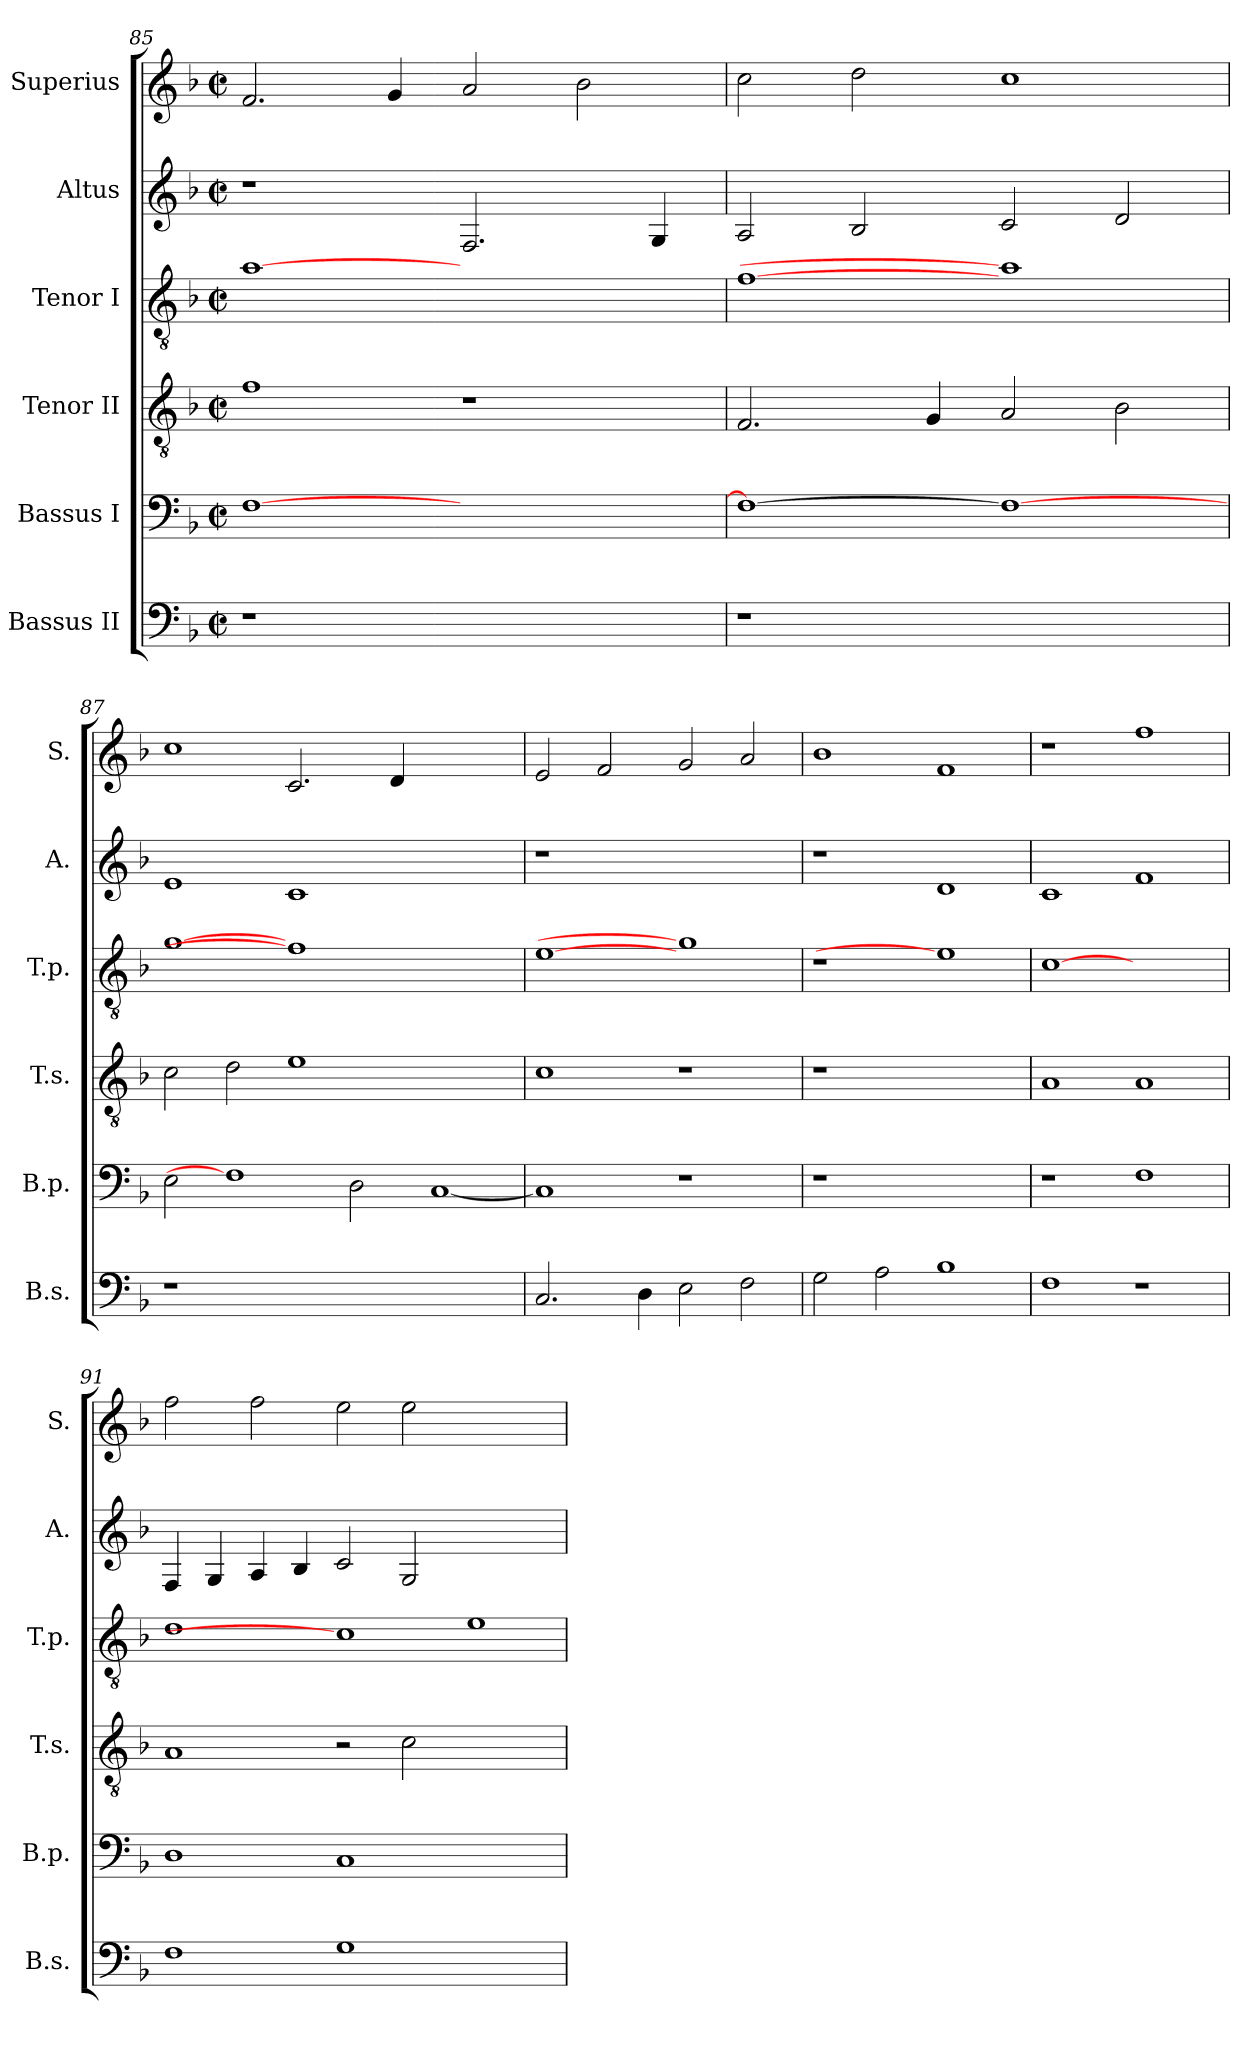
**kern	**kern	**kern	**kern	**kern	**kern
*part6	*part5	*part4	*part3	*part2	*part1
*staff6	*staff5	*staff4	*staff3	*staff2	*staff1
*I"Bassus II	*I"Bassus I	*I"Tenor II	*I"Tenor I	*I"Altus	*I"Superius
*I'B.s.	*I'B.p.	*I'T.s.	*I'T.p.	*I'A.	*I'S.
*clefF4	*clefF4	*clefGv2	*clefGv2	*clefG2	*clefG2
*	*	*ITrd7c12	*ITrd7c12	*	*
*k[b-]	*k[b-]	*k[b-]	*k[b-]	*k[b-]	*k[b-]
*F:	*F:	*F:	*F:	*F:	*F:
*M2/2	*M2/2	*M2/2	*M2/2	*M2/2	*M2/2
*met(c|)	*met(c|)	*met(c|)	*met(c|)	*met(c|)	*met(c|)
=85	=85	=85	=85	=85	=85
!LO:N:vis=1	!	!	!	!	!
1r	[>1Fi	1Fi	[1Ai	1r	2.fi/
.	.	.	.	.	4gi/
1ryy	1ryy	1r	1ryy	2.Fi/	2ai/
.	.	.	.	.	2b-i\
.	.	.	.	4Gi/	.
=86	=86	=86	=86	=86	=86
!LO:N:vis=1	!	!	!	!	!
1r	1Fi_>	2.FFi/	[1Fi	2Ai/	2cci\
.	.	.	.	2B-i/	2ddi\
.	.	4GGi/	.	.	.
1ryy	1Fi_	2AAi/	1Ai]	2ci/	1cci
.	.	2BB-i\	.	2di/	.
!!LO:LB:g=z
=87	=87	=87	=87	=87	=87
!LO:N:vis=1	!	!	!	!	!
1r	2Ei\	2Ci\	[1Gi	1ei	1cci
.	1Fi]	2Di\	.	.	.
0ryy	.	1Ei	1Fi]	1ci	2.ci/
.	2Di\	.	.	.	.
.	.	.	.	.	4di/
.	[<1Ci	1ryy	1ryy	1ryy	1ryy
=88	=88	=88	=88	=88	=88
!	!	!	!	!LO:N:vis=1	!
2.Ci/	1Ci]	1Ci	[1Ei	1r	2ei/
.	.	.	.	.	2fi/
4Di\	.	.	.	.	.
2Ei\	1r	1r	1Gi]	1ryy	2gi/
2Fi\	.	.	.	.	2ai/
=89	=89	=89	=89	=89	=89
!	!LO:N:vis=1	!LO:N:vis=1	!LO:N:vis=1	!	!
2Gi\	1r	1r	1r	1r	1b-i
2Ai\	.	.	.	.	.
1B-i	1ryy	1ryy	1Ei]	1di	1fi
=90	=90	=90	=90	=90	=90
1Fi	1r	1AAi	[1Ci	1ci	1r
1r	1Fi	1AAi	1ryy	1fi	1ffi
=91	=91	=91	=91	=91	=91
1Fi	1Di	1AAi	1Di	4Fi/	2ffi\
.	.	.	.	4Gi/	.
.	.	.	.	4Ai/	2ffi\
.	.	.	.	4B-i/	.
1Gi	1Ci	2r	1Ci]	2ci/	2eei\
.	.	2Ci\	.	2Gi/	2eei\
1ryy	1ryy	1ryy	1Ei	1ryy	1ryy
=	=	=	=	=	=
*-	*-	*-	*-	*-	*-
